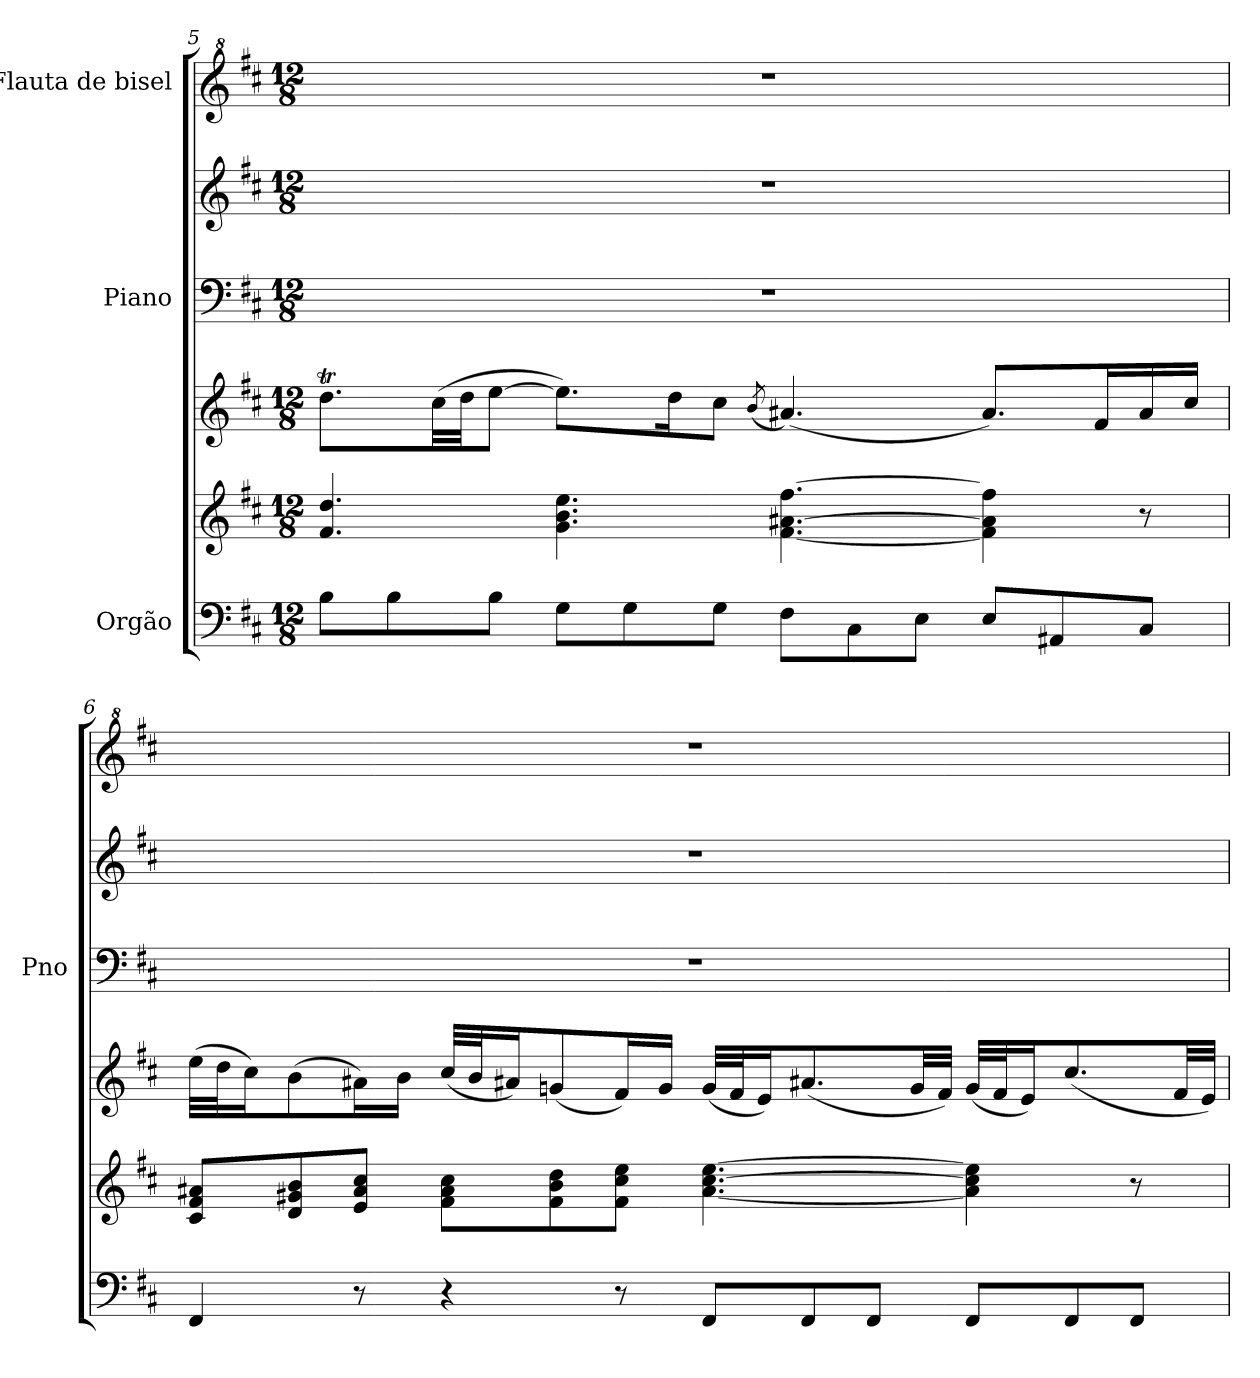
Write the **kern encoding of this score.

**kern	**kern	**kern	**kern	**kern	**kern
*part3	*part3	*part3	*part2	*part2	*part1
*staff6	*staff5	*staff4	*staff3	*staff2	*staff1
*I"Orgão	*	*	*I"Piano	*	*I"Flauta de bisel
*	*	*	*I'Pno	*	*
!!LO:LB:g=z
*clefF4	*clefG2	*clefG2	*clefF4	*clefG2	*clefG^2
*k[f#c#]	*k[f#c#]	*k[f#c#]	*k[f#c#]	*k[f#c#]	*k[f#c#]
*M12/8	*M12/8	*M12/8	*M12/8	*M12/8	*M12/8
=5	=5	=5	=5	=5	=5
8B\L	4.f#/ 4.dd/	8.ddT\L	1.r	1.r	1.r
8B\	.	.	.	.	.
.	.	(>32cc#\LL	.	.	.
.	.	32dd\JJ	.	.	.
8B\J	.	[8ee\J	.	.	.
8G\L	4.g\ 4.b\ 4.ee\	8.ee\L])	.	.	.
8G\	.	.	.	.	.
.	.	16dd\K	.	.	.
8G\J	.	8cc#\J	.	.	.
.	.	(<8qb/	.	.	.
8F#\L	[4.f#\ [4.a#X\ [4.ff#\	(<4.a#X/)	.	.	.
8C#\	.	.	.	.	.
8E\J	.	.	.	.	.
8E/L	4f#\] 4a#\] 4ff#\]	8.a#/L)	.	.	.
8AA#X/	.	.	.	.	.
.	.	16f#/L	.	.	.
8C#/J	8r	16a#/	.	.	.
.	.	16cc#/JJ	.	.	.
=6	=6	=6	=6	=6	=6
4FF#/	8c#/ 8f#/ 8a#X/L	(>32ee\LLL	1.r	1.r	1.r
.	.	32dd\J	.	.	.
.	.	16cc#\J)	.	.	.
.	8d/ 8g#X/ 8b/	(>8b\	.	.	.
8r	8e/ 8a#/ 8cc#/J	16a#X\L)	.	.	.
.	.	16b\JJ	.	.	.
4r	8f#\ 8a#\ 8cc#\L	(<32cc#/LLL	.	.	.
.	.	32b/J	.	.	.
.	.	16a#X/J)	.	.	.
.	8f#\ 8b\ 8dd\	(<8gn/	.	.	.
8r	8f#\ 8cc#\ 8ee\J	16f#/L)	.	.	.
.	.	16g/JJ	.	.	.
8FF#/L	[4.a#\ [4.cc#\ [4.ee\	(<32g/LLL	.	.	.
.	.	32f#/J	.	.	.
.	.	16e/J)	.	.	.
8FF#/	.	(<8.a#X/	.	.	.
8FF#/J	.	.	.	.	.
.	.	32g/LL	.	.	.
.	.	32f#/JJJ)	.	.	.
8FF#/L	4a#\] 4cc#\] 4ee\]	(<32g/LLL	.	.	.
.	.	32f#/J	.	.	.
.	.	16e/J)	.	.	.
8FF#/	.	(<8.cc#/	.	.	.
8FF#/J	8r	.	.	.	.
.	.	32f#/LL	.	.	.
.	.	32e/JJJ)	.	.	.
=	=	=	=	=	=
*-	*-	*-	*-	*-	*-
